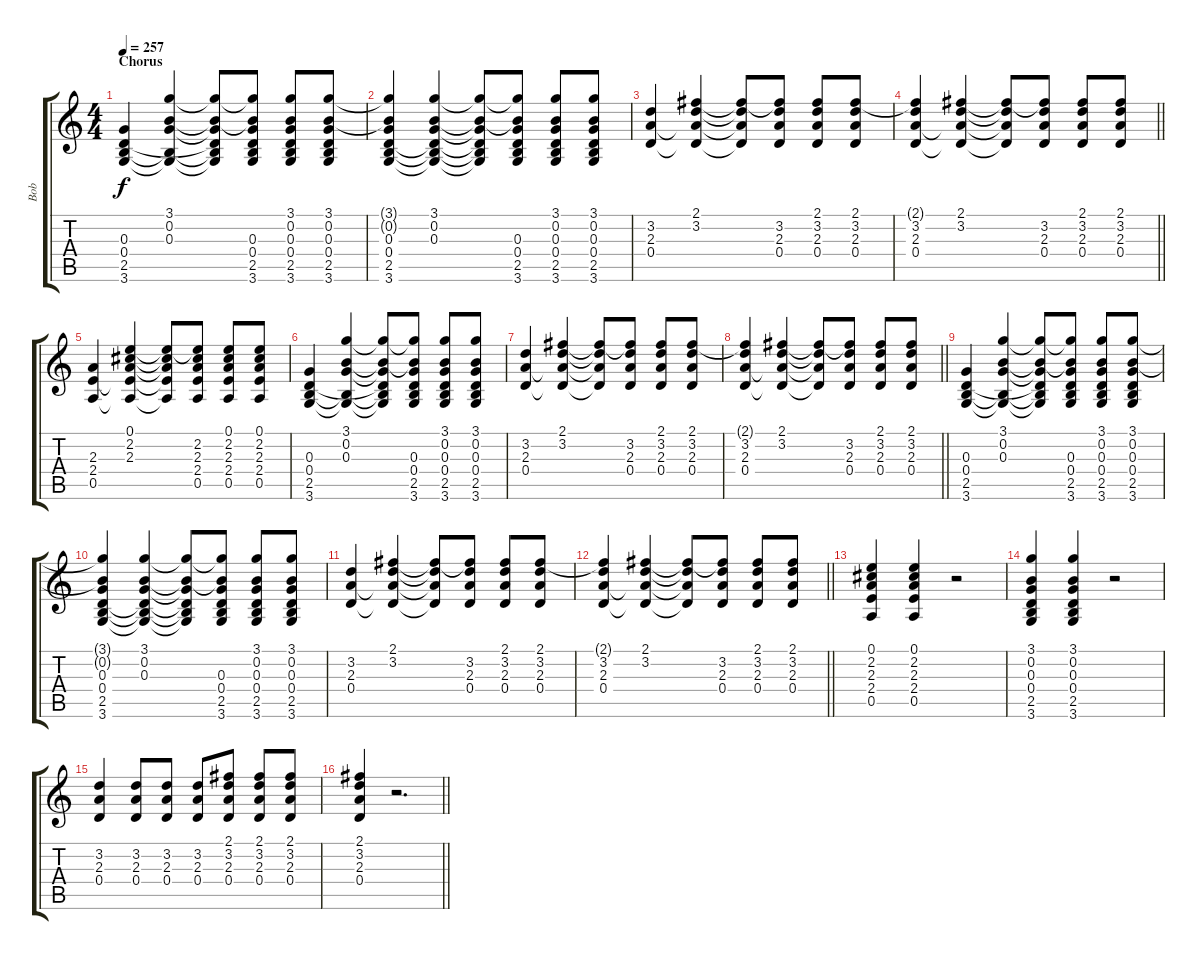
\track ("Bob" "Bob") {instrument overdrivenguitar}
\staff {score tabs}
\tuning (E4 B3 G3 D3 A2 E2) {hide}
\ts (4 4)
\section ("" "Chorus")
\tempo 257
\clef g2
\ks c
(0.3 0.4 2.5 3.6).4{dy f} (3.1 0.2 0.3 2.5{t} 3.6{t}).4 (3.1{t} 0.2{t} 0.3{t} 0.4{t} 2.5{t} 3.6{t}).8 (3.1{t} 0.2{t} 0.3 0.4 2.5 3.6).8 (3.1 0.2 0.3 0.4 2.5 3.6).8 (3.1 0.2 0.3 0.4 2.5 3.6).8 |
(3.1{t} 0.2{t} 0.3 0.4 2.5 3.6).4 (3.1 0.2 0.3 0.4{t} 2.5{t} 3.6{t}).4 (3.1{t} 0.2{t} 0.3{t} 0.4{t} 2.5{t} 3.6{t}).8 (3.1{t} 0.2{t} 0.3 0.4 2.5 3.6).8 (3.1 0.2 0.3 0.4 2.5 3.6).8 (3.1 0.2 0.3 0.4 2.5 3.6).8 |
(3.2 2.3 0.4).4 (2.1 3.2 2.3{t} 0.4{t}).4 (2.1{t} 3.2{t} 2.3{t} 0.4{t}).8 (2.1{t} 3.2 2.3 0.4).8 (2.1 3.2 2.3 0.4).8 (2.1 3.2 2.3 0.4).8 |
\barLineRight lightlight
(2.1{t} 3.2 2.3 0.4).4 (2.1 3.2 2.3{t} 0.4{t}).4 (2.1{t} 3.2{t} 2.3{t} 0.4{t}).8 (2.1{t} 3.2 2.3 0.4).8 (2.1 3.2 2.3 0.4).8 (2.1 3.2 2.3 0.4).8 |
(2.3 2.4 0.5).4 (0.1 2.2 2.3 2.4{t} 0.5{t}).4 (0.1{t} 2.2{t} 2.3{t} 2.4{t} 0.5{t}).8 (0.1{t} 2.2 2.3 2.4 0.5).8 (0.1 2.2 2.3 2.4 0.5).8 (0.1 2.2 2.3 2.4 0.5).8 |
(0.3 0.4 2.5 3.6).4 (3.1 0.2 0.3 2.5{t} 3.6{t}).4 (3.1{t} 0.2{t} 0.3{t} 0.4{t} 2.5{t} 3.6{t}).8 (3.1{t} 0.2{t} 0.3 0.4 2.5 3.6).8 (3.1 0.2 0.3 0.4 2.5 3.6).8 (3.1 0.2 0.3 0.4 2.5 3.6).8 |
(3.2 2.3 0.4).4 (2.1 3.2 2.3{t} 0.4{t}).4 (2.1{t} 3.2{t} 2.3{t} 0.4{t}).8 (2.1{t} 3.2 2.3 0.4).8 (2.1 3.2 2.3 0.4).8 (2.1 3.2 2.3 0.4).8 |
\barLineRight lightlight
(2.1{t} 3.2 2.3 0.4).4 (2.1 3.2 2.3{t} 0.4{t}).4 (2.1{t} 3.2{t} 2.3{t} 0.4{t}).8 (2.1{t} 3.2 2.3 0.4).8 (2.1 3.2 2.3 0.4).8 (2.1 3.2 2.3 0.4).8 |
(0.3 0.4 2.5 3.6).4 (3.1 0.2 0.3 2.5{t} 3.6{t}).4 (3.1{t} 0.2{t} 0.3{t} 0.4{t} 2.5{t} 3.6{t}).8 (3.1{t} 0.2{t} 0.3 0.4 2.5 3.6).8 (3.1 0.2 0.3 0.4 2.5 3.6).8 (3.1 0.2 0.3 0.4 2.5 3.6).8 |
(3.1{t} 0.2{t} 0.3 0.4 2.5 3.6).4 (3.1 0.2 0.3 0.4{t} 2.5{t} 3.6{t}).4 (3.1{t} 0.2{t} 0.3{t} 0.4{t} 2.5{t} 3.6{t}).8 (3.1{t} 0.2{t} 0.3 0.4 2.5 3.6).8 (3.1 0.2 0.3 0.4 2.5 3.6).8 (3.1 0.2 0.3 0.4 2.5 3.6).8 |
(3.2 2.3 0.4).4 (2.1 3.2 2.3{t} 0.4{t}).4 (2.1{t} 3.2{t} 2.3{t} 0.4{t}).8 (2.1{t} 3.2 2.3 0.4).8 (2.1 3.2 2.3 0.4).8 (2.1 3.2 2.3 0.4).8 |
\barLineRight lightlight
(2.1{t} 3.2 2.3 0.4).4 (2.1 3.2 2.3{t} 0.4{t}).4 (2.1{t} 3.2{t} 2.3{t} 0.4{t}).8 (2.1{t} 3.2 2.3 0.4).8 (2.1 3.2 2.3 0.4).8 (2.1 3.2 2.3 0.4).8 |
(0.1 2.2 2.3 2.4 0.5).4 (0.1 2.2 2.3 2.4 0.5).4 r.2 |
(3.1 0.2 0.3 0.4 2.5 3.6).4 (3.1 0.2 0.3 0.4 2.5 3.6).4 r.2 |
(3.2 2.3 0.4).4 (3.2 2.3 0.4).8 (3.2 2.3 0.4).8 (3.2 2.3 0.4).8 (2.1 3.2 2.3 0.4).8 (2.1 3.2 2.3 0.4).8 (2.1 3.2 2.3 0.4).8 |
\barLineRight lightlight
(2.1 3.2 2.3 0.4).4 r.2{d}
